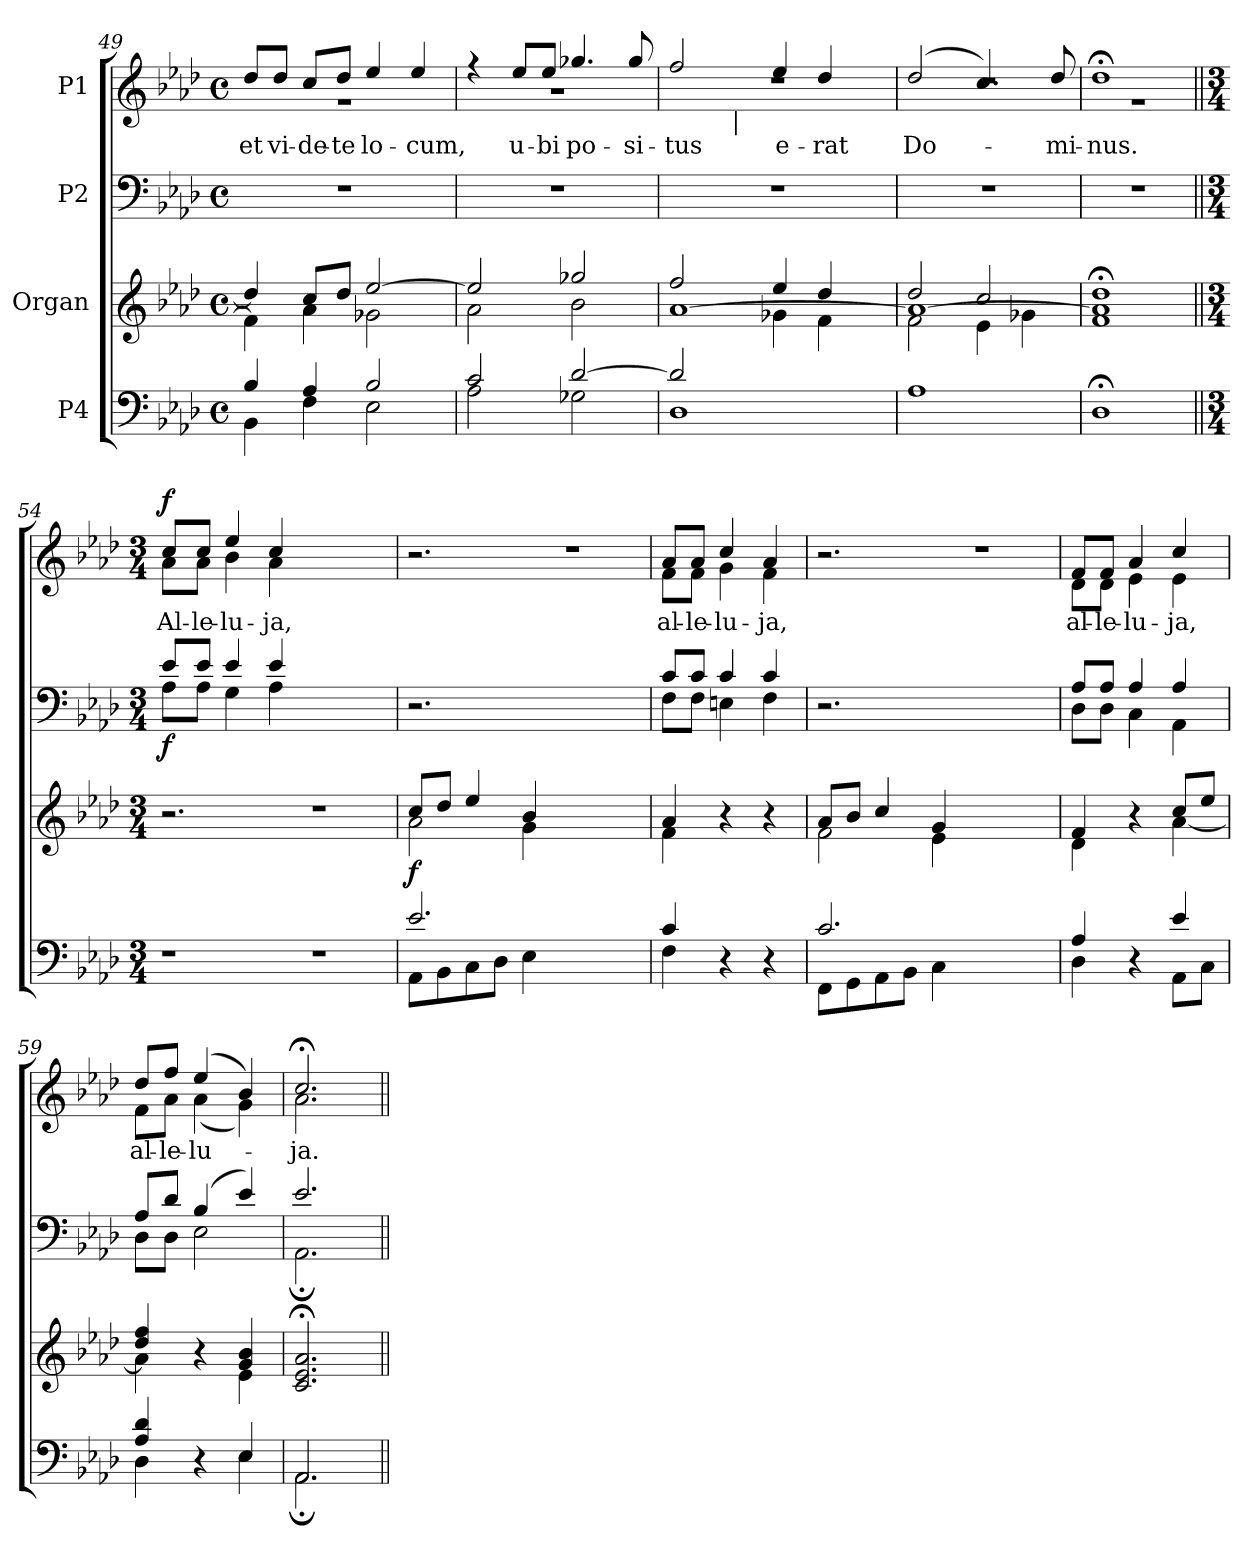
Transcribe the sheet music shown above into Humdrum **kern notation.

**kern	**kern	**dynam	**kern	**dynam	**kern	**text	**dynam
*part4	*part3	*part3	*part2	*part2	*part1	*part1	*part1
*staff4	*staff3	*staff3	*staff2	*staff2	*staff1	*staff1	*staff1
*I"P4	*I"Organ	*	*I"P2	*	*I"P1	*	*
*clefF4	*clefG2	*	*clefF4	*	*clefG2	*	*
*k[b-e-a-d-]	*k[b-e-a-d-]	*	*k[b-e-a-d-]	*	*k[b-e-a-d-]	*	*
*A-:	*A-:	*	*A-:	*	*A-:	*	*
*M4/4	*M4/4	*	*M4/4	*	*M4/4	*	*
*met(c)	*met(c)	*	*met(c)	*	*met(c)	*	*
=49	=49	=49	=49	=49	=49	=49	=49
*^	*^	*	*	*	*	*	*
!	!	!	!	!	!	!	!	!LO:LY:b:color=#000000	!
*	*	*	*	*	*	*	*^	*	*
4B-i/	4BB-i\	4dd-i/]	4fi\]	.	1r	.	8dd-i/L	1r	et	.
!	!	!	!	!	!	!	!	!	!LO:LY:b:color=#000000	!
.	.	.	.	.	.	.	8dd-i/J	.	vi-	.
!	!	!	!	!	!	!	!	!	!LO:LY:b:color=#000000	!
4A-i/	4Fi\	8cci/L	4a-i\	.	.	.	8cci/L	.	-de-	.
!	!	!	!	!	!	!	!	!	!LO:LY:b:color=#000000	!
.	.	8dd-i/J	.	.	.	.	8dd-i/J	.	-te	.
!	!	!	!	!	!	!	!	!	!LO:LY:b:color=#000000	!
2B-i/	2E-i\	[2ee-i/	2g-Xi\	.	.	.	4ee-i/	.	lo-	.
!	!	!	!	!	!	!	!	!	!LO:LY:b:color=#000000	!
.	.	.	.	.	.	.	4ee-i/	.	-cum,	.
=50	=50	=50	=50	=50	=50	=50	=50	=50	=50	=50
2ci/	2A-i\	2ee-i/]	2a-i\	.	1r	.	4r	1r	.	.
!	!	!	!	!	!	!	!	!	!LO:LY:b:color=#000000	!
.	.	.	.	.	.	.	8ee-i/L	.	u-	.
!	!	!	!	!	!	!	!	!	!LO:LY:b:color=#000000	!
.	.	.	.	.	.	.	8ee-i/J	.	-bi	.
!	!	!	!	!	!	!	!	!	!LO:LY:b:color=#000000	!
[2d-i/	2G-Xi\	2gg-Xi/	2b-i\	.	.	.	4.gg-Xi/	.	po-	.
!	!	!	!	!	!	!	!	!	!LO:LY:b:color=#000000	!
.	.	.	.	.	.	.	8gg-i/	.	-si-	.
*	*	*	*	*	*	*	*v	*v	*	*
=51	=51	=51	=51	=51	=51	=51	=51	=51	=51
*	*	*	*^	*	*	*	*	*	*
!	!	!	!	!	!	!	!	!	!LO:LY:b:color=#000000	!
*	*	*	*	*	*	*	*	*^	*	*
*	*	*	*	*	*	*	*	*	*^	*	*
2d-i/]	1D-i	2ffi/	2ryy	[1a-i	.	1r	.	2ffi/	1r	4ryy	-tus	.
.	.	.	.	.	.	.	.	.	.	32ryy	.	.
.	.	.	.	.	.	.	.	.	.	256ryy	.	.
.	.	.	.	.	.	.	.	.	.	1024ryy	.	.
!	!	!	!	!	!	!	!	!	!	!LO:TX:b:t=|	!	!
.	.	.	.	.	.	.	.	.	.	2ryy	.	.
!	!	!	!	!	!	!	!	!	!	!	!LO:LY:b:color=#000000	!
2ryy	.	4ee-i/	4g-Xi\	.	.	.	.	4ee-i/	.	.	e-	.
!	!	!	!	!	!	!	!	!	!	!	!LO:LY:b:color=#000000	!
.	.	4dd-i/	4fi\	.	.	.	.	4dd-i/	.	.	-rat	.
.	.	.	.	.	.	.	.	.	.	8ryy	.	.
.	.	.	.	.	.	.	.	.	.	16ryy	.	.
.	.	.	.	.	.	.	.	.	.	64ryy	.	.
.	.	.	.	.	.	.	.	.	.	128ryy	.	.
.	.	.	.	.	.	.	.	.	.	512.ryy	.	.
*v	*v	*	*	*	*	*	*	*v	*v	*v	*	*
=52	=52	=52	=52	=52	=52	=52	=52	=52	=52
*^	*	*	*	*	*	*	*^	*	*
*	*	*	*	*	*	*	*	*	*^	*	*
!	!	!	!	!	!	!	!	!	!	!	!LO:LY:b:color=#000000	!
*v	*v	*	*	*	*	*	*	*	*v	*v	*	*
1A-i	2dd-i/	2fi\	1a-i_	.	1r	.	(2dd-i/	1r	Do-	.
.	2cci/	4e-i\	.	.	.	.	4.cci/)	.	.	.
.	.	4g-Xi\	.	.	.	.	.	.	.	.
!	!	!	!	!	!	!	!	!	!LO:LY:b:color=#000000	!
.	.	.	.	.	.	.	8dd-i/	.	-mi-	.
*	*	*v	*v	*	*	*	*	*	*	*
=53	=53	=53	=53	=53	=53	=53	=53	=53	=53
!	!	!	!	!	!	!	!	!LO:LY:b:color=#000000	!
1D-;i	1fi; 1dd-i;	1a-i]	.	1r	.	1dd-;i	1r	-nus.	.
*	*v	*v	*	*	*	*	*	*	*
!!LO:LB:g=z	!!
=54||	=54||	=54||	=54||	=54||	=54||	=54||	=54||	=54||
*M3/4	*M3/4	*	*M3/4	*	*M3/4	*	*	*
*	*^	*	*	*	*	*	*	*
!LO:N:vis=1	!LO:N:vis=1	!	!	!	!	!	!	!	!
*	*v	*v	*	*^	*	*	*	*	*
*	*^	*	*	*	*	*	*	*	*
!	!	!	!	!	!	!	!	!	!LO:LY:b:color=#000000	!
*	*v	*v	*	*	*	*	*	*	*	*
2.r	2.r	.	8e-i/L	8A-i\L	f	8cci/L	8a-i\L	Al-	f
!	!	!	!	!	!	!	!	!LO:LY:b:color=#000000	!
.	.	.	8e-i/J	8A-i\J	.	8cci/J	8a-i\J	-le-	.
!	!	!	!	!	!	!	!	!LO:LY:b:color=#000000	!
.	.	.	4e-i/	4Gi\	.	4ee-i/	4b-i\	-lu-	.
!	!	!	!	!	!	!	!	!LO:LY:b:color=#000000	!
.	.	.	4e-i/	4A-i\	.	4cci/	4a-i\	-ja,	.
!LO:N:vis=1	!LO:N:vis=1	!	!	!	!	!	!	!	!
2.r	2.r	.	2.ryy	2.ryy	.	2.ryy	2.ryy	.	.
=55	=55	=55	=55	=55	=55	=55	=55	=55	=55
*^	*^	*	*	*	*	*	*	*	*
!	!	!	!	!	!LO:N:vis=1	!	!	!LO:N:vis=1	!	!	!
*	*	*	*	*	*v	*v	*	*	*	*	*
*	*	*	*	*	*	*	*v	*v	*	*
2.e-i/	8AA-i\L	8cci/L	2a-i\	f	2.r	.	2.r	.	.
.	8BB-i\	8dd-i/J	.	.	.	.	.	.	.
.	8Ci\	4ee-i/	.	.	.	.	.	.	.
.	8D-i\J	.	.	.	.	.	.	.	.
.	4E-i\	4b-i/	4gi\	.	.	.	.	.	.
!	!	!	!	!	!	!	!LO:N:vis=1	!	!
2.ryy	2.ryy	2.ryy	2.ryy	.	2.ryy	.	2.r	.	.
=56	=56	=56	=56	=56	=56	=56	=56	=56	=56
*	*	*	*	*	*^	*	*	*	*
!	!	!	!	!	!	!	!	!	!LO:LY:b:color=#000000	!
*	*	*	*	*	*	*	*	*^	*	*
4ci/	4Fi\	4a-i/	4fi\	.	8ci/L	8Fi\L	.	8a-i/L	8fi\L	al-	.
!	!	!	!	!	!	!	!	!	!	!LO:LY:b:color=#000000	!
.	.	.	.	.	8ci/J	8Fi\J	.	8a-i/J	8fi\J	-le-	.
!	!	!	!	!	!	!	!	!	!	!LO:LY:b:color=#000000	!
4r	4ryy	4r	4ryy	.	4ci/	4Eni\	.	4cci/	4gi\	-lu-	.
!	!	!	!	!	!	!	!	!	!	!LO:LY:b:color=#000000	!
4r	4ryy	4r	4ryy	.	4ci/	4Fi\	.	4a-i/	4fi\	-ja,	.
=57	=57	=57	=57	=57	=57	=57	=57	=57	=57	=57	=57
!	!	!	!	!	!LO:N:vis=1	!	!	!LO:N:vis=1	!	!	!
*	*	*	*	*	*v	*v	*	*	*	*	*
*	*	*	*	*	*	*	*v	*v	*	*
2.ci/	8FFi\L	8a-i/L	2fi\	.	2.r	.	2.r	.	.
.	8GGi\	8b-i/J	.	.	.	.	.	.	.
.	8AA-i\	4cci/	.	.	.	.	.	.	.
.	8BB-i\J	.	.	.	.	.	.	.	.
.	4Ci\	4gi/	4e-i\	.	.	.	.	.	.
!	!	!	!	!	!	!	!LO:N:vis=1	!	!
2.ryy	2.ryy	2.ryy	2.ryy	.	2.ryy	.	2.r	.	.
=58	=58	=58	=58	=58	=58	=58	=58	=58	=58
*	*	*	*	*	*^	*	*	*	*
!	!	!	!	!	!	!	!	!	!LO:LY:b:color=#000000	!
*	*	*	*	*	*	*	*	*^	*	*
4A-i/	4D-i\	4fi/	4d-i\	.	8A-i/L	8D-i\L	.	8fi/L	8d-i\L	al-	.
!	!	!	!	!	!	!	!	!	!	!LO:LY:b:color=#000000	!
.	.	.	.	.	8A-i/J	8D-i\J	.	8fi/J	8d-i\J	-le-	.
!	!	!	!	!	!	!	!	!	!	!LO:LY:b:color=#000000	!
4r	4ryy	4r	4ryy	.	4A-i/	4Ci\	.	4a-i/	4e-i\	-lu-	.
!	!	!	!	!	!	!	!	!	!	!LO:LY:b:color=#000000	!
4e-i/	8AA-i\L	8cci/L	[4a-i\	.	4A-i/	4AA-i\	.	4cci/	4e-i\	-ja,	.
.	8Ci\J	8ee-i/J	.	.	.	.	.	.	.	.	.
=59	=59	=59	=59	=59	=59	=59	=59	=59	=59	=59	=59
!	!	!	!	!	!	!	!	!	!	!LO:LY:b:color=#000000	!
4A-i/ 4d-i	4D-i\	4dd-i/ 4ffi	4a-i\]	.	8A-i/L	8D-i\L	.	8dd-i/L	8fi\L	al-	.
!	!	!	!	!	!	!	!	!	!	!LO:LY:b:color=#000000	!
.	.	.	.	.	8d-i/J	8D-i\J	.	8ffi/J	8a-i\J	-le-	.
!	!	!	!	!	!	!	!	!	!	!LO:LY:b:color=#000000	!
4r	4ryy	4r	4ryy	.	(4B-i/	2E-i\	.	(4ee-i/	(4a-i\	-lu-	.
4E-i/	4E-i\	4gi/ 4b-i	4e-i\	.	4e-i/)	.	.	4b-i/)	4gi\)	.	.
*	*	*v	*v	*	*	*	*	*	*	*	*
=60	=60	=60	=60	=60	=60	=60	=60	=60	=60	=60
*	*	*^	*	*	*	*	*	*	*	*
!	!	!	!	!	!	!	!	!	!	!LO:LY:b:color=#000000	!
*	*	*v	*v	*	*	*	*	*	*	*	*
2.AA-i/	2.AA-;i\	2.ci/; 2.e-i; 2.a-i;	.	2.e-i/	2.AA-;i\	.	2.cc;i/	2.a-i\	-ja.	.
*	*	*	*	*v	*v	*	*	*	*	*
*v	*v	*	*	*	*	*v	*v	*	*
=||	=||	=||	=||	=||	=||	=||	=||
*-	*-	*-	*-	*-	*-	*-	*-
